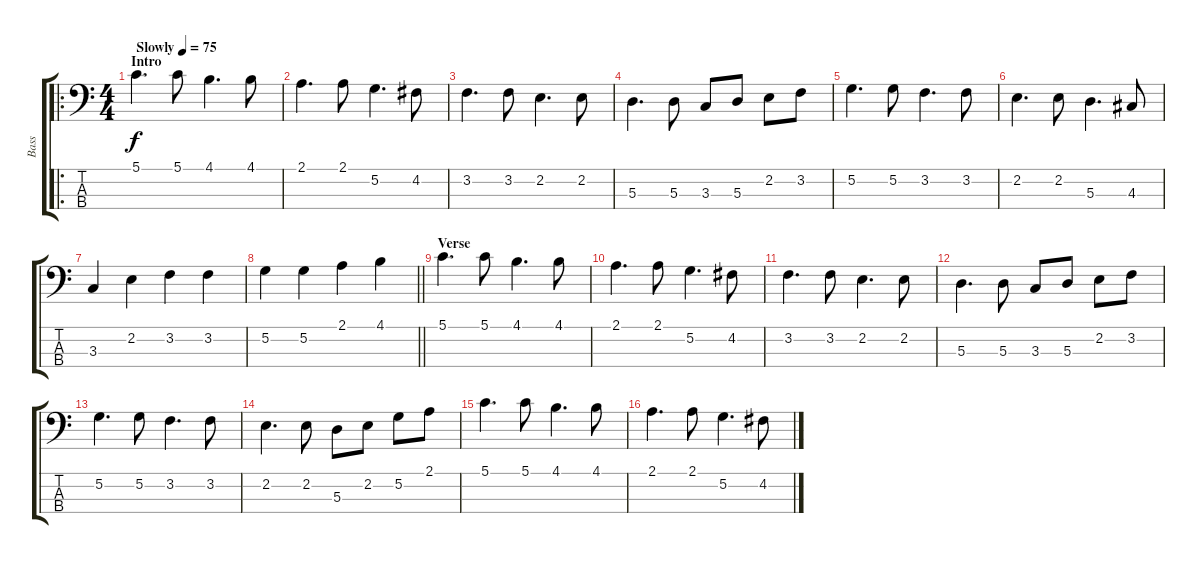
\track ("Bass" "Bass") {instrument electricbassfinger}
\staff {score tabs}
\tuning (G2 D2 A1 E1) {hide}
\ro
\ts (4 4)
\section ("" "Intro")
\tempo (75 "Slowly")
\clef f4
\ks c
5.1.4{d dy f instrument electricbassfinger} 5.1.8 4.1.4{d} 4.1.8 |
2.1.4{d} 2.1.8 5.2.4{d} 4.2.8 |
3.2.4{d} 3.2.8 2.2.4{d} 2.2.8 |
5.3.4{d} 5.3.8 3.3.8 5.3.8 2.2.8 3.2.8 |
5.2.4{d} 5.2.8 3.2.4{d} 3.2.8 |
2.2.4{d} 2.2.8 5.3.4{d} 4.3.8 |
3.3.4 2.2.4 3.2.4 3.2.4 |
\barLineRight lightlight
5.2.4 5.2.4 2.1.4 4.1.4 |
\section ("" "Verse")
5.1.4{d} 5.1.8 4.1.4{d} 4.1.8 |
2.1.4{d} 2.1.8 5.2.4{d} 4.2.8 |
3.2.4{d} 3.2.8 2.2.4{d} 2.2.8 |
5.3.4{d} 5.3.8 3.3.8 5.3.8 2.2.8 3.2.8 |
5.2.4{d} 5.2.8 3.2.4{d} 3.2.8 |
2.2.4{d} 2.2.8 5.3.8 2.2.8 5.2.8 2.1.8 |
5.1.4{d} 5.1.8 4.1.4{d} 4.1.8 |
2.1.4{d} 2.1.8 5.2.4{d} 4.2.8
